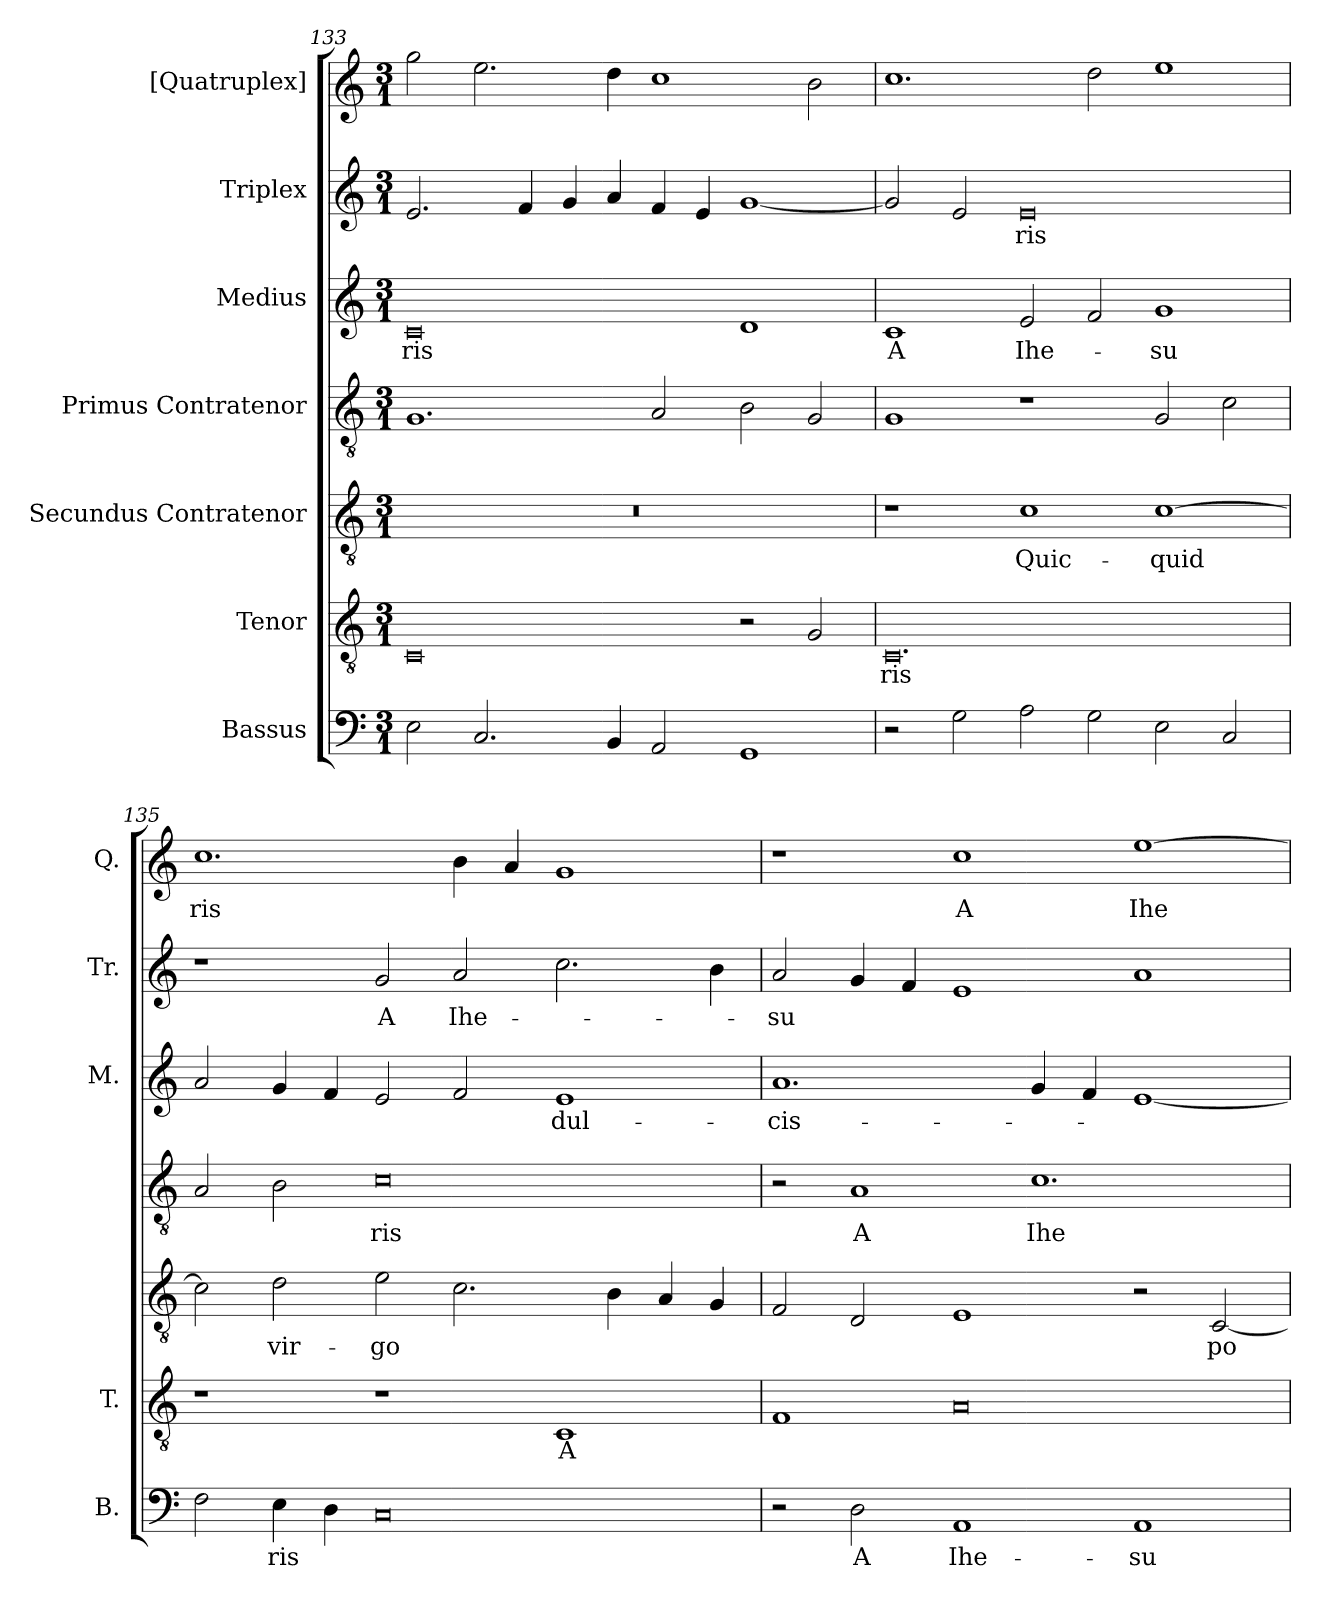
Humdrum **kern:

**kern	**text	**kern	**text	**kern	**text	**kern	**text	**kern	**text	**kern	**text	**kern	**text
*part7	*part7	*part6	*part6	*part5	*part5	*part4	*part4	*part3	*part3	*part2	*part2	*part1	*part1
*staff7	*staff7	*staff6	*staff6	*staff5	*staff5	*staff4	*staff4	*staff3	*staff3	*staff2	*staff2	*staff1	*staff1
*I"Bassus	*	*I"Tenor	*	*I"Secundus Contratenor	*	*I"Primus Contratenor	*	*I"Medius	*	*I"Triplex	*	*I"[Quatruplex]	*
*I'B.	*	*I'T.	*	*	*	*	*	*I'M.	*	*I'Tr.	*	*I'Q.	*
*clefF4	*	*clefGv2	*	*clefGv2	*	*clefGv2	*	*clefG2	*	*clefG2	*	*clefG2	*
*	*	*ITrd7c12	*	*ITrd7c12	*	*ITrd7c12	*	*	*	*	*	*	*
*k[]	*	*k[]	*	*k[]	*	*k[]	*	*k[]	*	*k[]	*	*k[]	*
*C:	*	*C:	*	*C:	*	*C:	*	*C:	*	*C:	*	*C:	*
*M3/1	*	*M3/1	*	*M3/1	*	*M3/1	*	*M3/1	*	*M3/1	*	*M3/1	*
=133	=133	=133	=133	=133	=133	=133	=133	=133	=133	=133	=133	=133	=133
!	!	!	!	!LO:N:vis=1	!	!	!	!	!	!	!	!	!
!	!	!	!	!	!	!	!	!	!LO:LY:b:color=#000000	!	!	!	!
2Ei\	.	0CCi	.	0.r	.	1.GGi	.	0ci	-ris	2.ei/	.	2ggi\	.
2.Ci/	.	.	.	.	.	.	.	.	.	.	.	2.eei\	.
.	.	.	.	.	.	.	.	.	.	4fi/	.	.	.
.	.	.	.	.	.	.	.	.	.	4gi/	.	.	.
4BBi/	.	.	.	.	.	.	.	.	.	4ai/	.	4ddi\	.
2AAi/	.	.	.	.	.	2AAi/	.	.	.	4fi/	.	1cci	.
.	.	.	.	.	.	.	.	.	.	4ei/	.	.	.
1GGi	.	2r	.	.	.	2BBi\	.	1di	.	[<1gi	.	.	.
.	.	2GGi/	.	.	.	2GGi/	.	.	.	.	.	2bi\	.
=134	=134	=134	=134	=134	=134	=134	=134	=134	=134	=134	=134	=134	=134
!	!	!	!LO:LY:b:color=#000000	!	!	!	!	!	!	!	!	!	!
!	!	!	!	!	!	!	!	!	!LO:LY:b:color=#000000	!	!	!	!
2r	.	0.CCi	-ris	1r	.	1GGi	.	1ci	A	2gi/]	.	1.cci	.
2Gi\	.	.	.	.	.	.	.	.	.	2ei/	.	.	.
!	!	!	!	!	!LO:LY:b:color=#000000	!	!	!	!	!	!	!	!
!	!	!	!	!	!	!	!	!	!LO:LY:b:color=#000000	!	!	!	!
!	!	!	!	!	!	!	!	!	!	!	!LO:LY:b:color=#000000	!	!
2Ai\	.	.	.	1Ci	Quic-	1r	.	2ei/	Ihe-	0ei	-ris	.	.
2Gi\	.	.	.	.	.	.	.	2fi/	.	.	.	2ddi\	.
!	!	!	!	!	!LO:LY:b:color=#000000	!	!	!	!	!	!	!	!
!	!	!	!	!	!	!	!	!	!LO:LY:b:color=#000000	!	!	!	!
2Ei\	.	.	.	[>1Ci	-quid	2GGi/	.	1gi	-su	.	.	1eei	.
2Ci/	.	.	.	.	.	2Ci\	.	.	.	.	.	.	.
!!LO:LB:g=z
=135	=135	=135	=135	=135	=135	=135	=135	=135	=135	=135	=135	=135	=135
!	!	!	!	!	!	!	!	!	!	!	!	!	!LO:LY:b:color=#000000
2Fi\	.	1r	.	2Ci\]	.	2AAi/	.	2ai/	.	1r	.	1.cci	-ris
!	!LO:LY:b:color=#000000	!	!	!	!	!	!	!	!	!	!	!	!
!	!	!	!	!	!LO:LY:b:color=#000000	!	!	!	!	!	!	!	!
4Ei\	-ris	.	.	2Di\	vir-	2BBi\	.	4gi/	.	.	.	.	.
4Di\	.	.	.	.	.	.	.	4fi/	.	.	.	.	.
!	!	!	!	!	!LO:LY:b:color=#000000	!	!	!	!	!	!	!	!
!	!	!	!	!	!	!	!LO:LY:b:color=#000000	!	!	!	!	!	!
!	!	!	!	!	!	!	!	!	!	!	!LO:LY:b:color=#000000	!	!
0Ci	.	1r	.	2Ei\	-go	0Ci	-ris	2ei/	.	2gi/	A	.	.
!	!	!	!	!	!	!	!	!	!	!	!LO:LY:b:color=#000000	!	!
.	.	.	.	2.Ci\	.	.	.	2fi/	.	2ai/	Ihe-	4bi\	.
.	.	.	.	.	.	.	.	.	.	.	.	4ai/	.
!	!	!	!LO:LY:b:color=#000000	!	!	!	!	!	!	!	!	!	!
!	!	!	!	!	!	!	!	!	!LO:LY:b:color=#000000	!	!	!	!
.	.	1CCi	A	.	.	.	.	1ei	dul-	2.cci\	.	1gi	.
.	.	.	.	4BBi\	.	.	.	.	.	.	.	.	.
.	.	.	.	4AAi/	.	.	.	.	.	.	.	.	.
.	.	.	.	4GGi/	.	.	.	.	.	4bi\	.	.	.
=136	=136	=136	=136	=136	=136	=136	=136	=136	=136	=136	=136	=136	=136
!	!	!	!	!	!	!	!	!	!LO:LY:b:color=#000000	!	!	!	!
!	!	!	!	!	!	!	!	!	!	!	!LO:LY:b:color=#000000	!	!
2r	.	1FFi	.	2FFi/	.	2r	.	1.ai	-cis-	2ai/	-su	1r	.
!	!LO:LY:b:color=#000000	!	!	!	!	!	!	!	!	!	!	!	!
!	!	!	!	!	!	!	!LO:LY:b:color=#000000	!	!	!	!	!	!
2Di\	A	.	.	2DDi/	.	1AAi	A	.	.	4gi/	.	.	.
.	.	.	.	.	.	.	.	.	.	4fi/	.	.	.
!	!LO:LY:b:color=#000000	!	!	!	!	!	!	!	!	!	!	!	!
!	!	!	!	!	!	!	!	!	!	!	!	!	!LO:LY:b:color=#000000
1AAi	Ihe-	0AAi	.	1EEi	.	.	.	.	.	1ei	.	1cci	A
!	!	!	!	!	!	!	!LO:LY:b:color=#000000	!	!	!	!	!	!
.	.	.	.	.	.	1.Ci	Ihe-	4gi/	.	.	.	.	.
.	.	.	.	.	.	.	.	4fi/	.	.	.	.	.
!	!LO:LY:b:color=#000000	!	!	!	!	!	!	!	!	!	!	!	!
!	!	!	!	!	!	!	!	!	!	!	!	!	!LO:LY:b:color=#000000
1AAi	-su	.	.	2r	.	.	.	[<1ei	.	1ai	.	[>1eei	Ihe-
!	!	!	!	!	!LO:LY:b:color=#000000	!	!	!	!	!	!	!	!
.	.	.	.	[<2CCi/	po-	.	.	.	.	.	.	.	.
=	=	=	=	=	=	=	=	=	=	=	=	=	=
*-	*-	*-	*-	*-	*-	*-	*-	*-	*-	*-	*-	*-	*-
